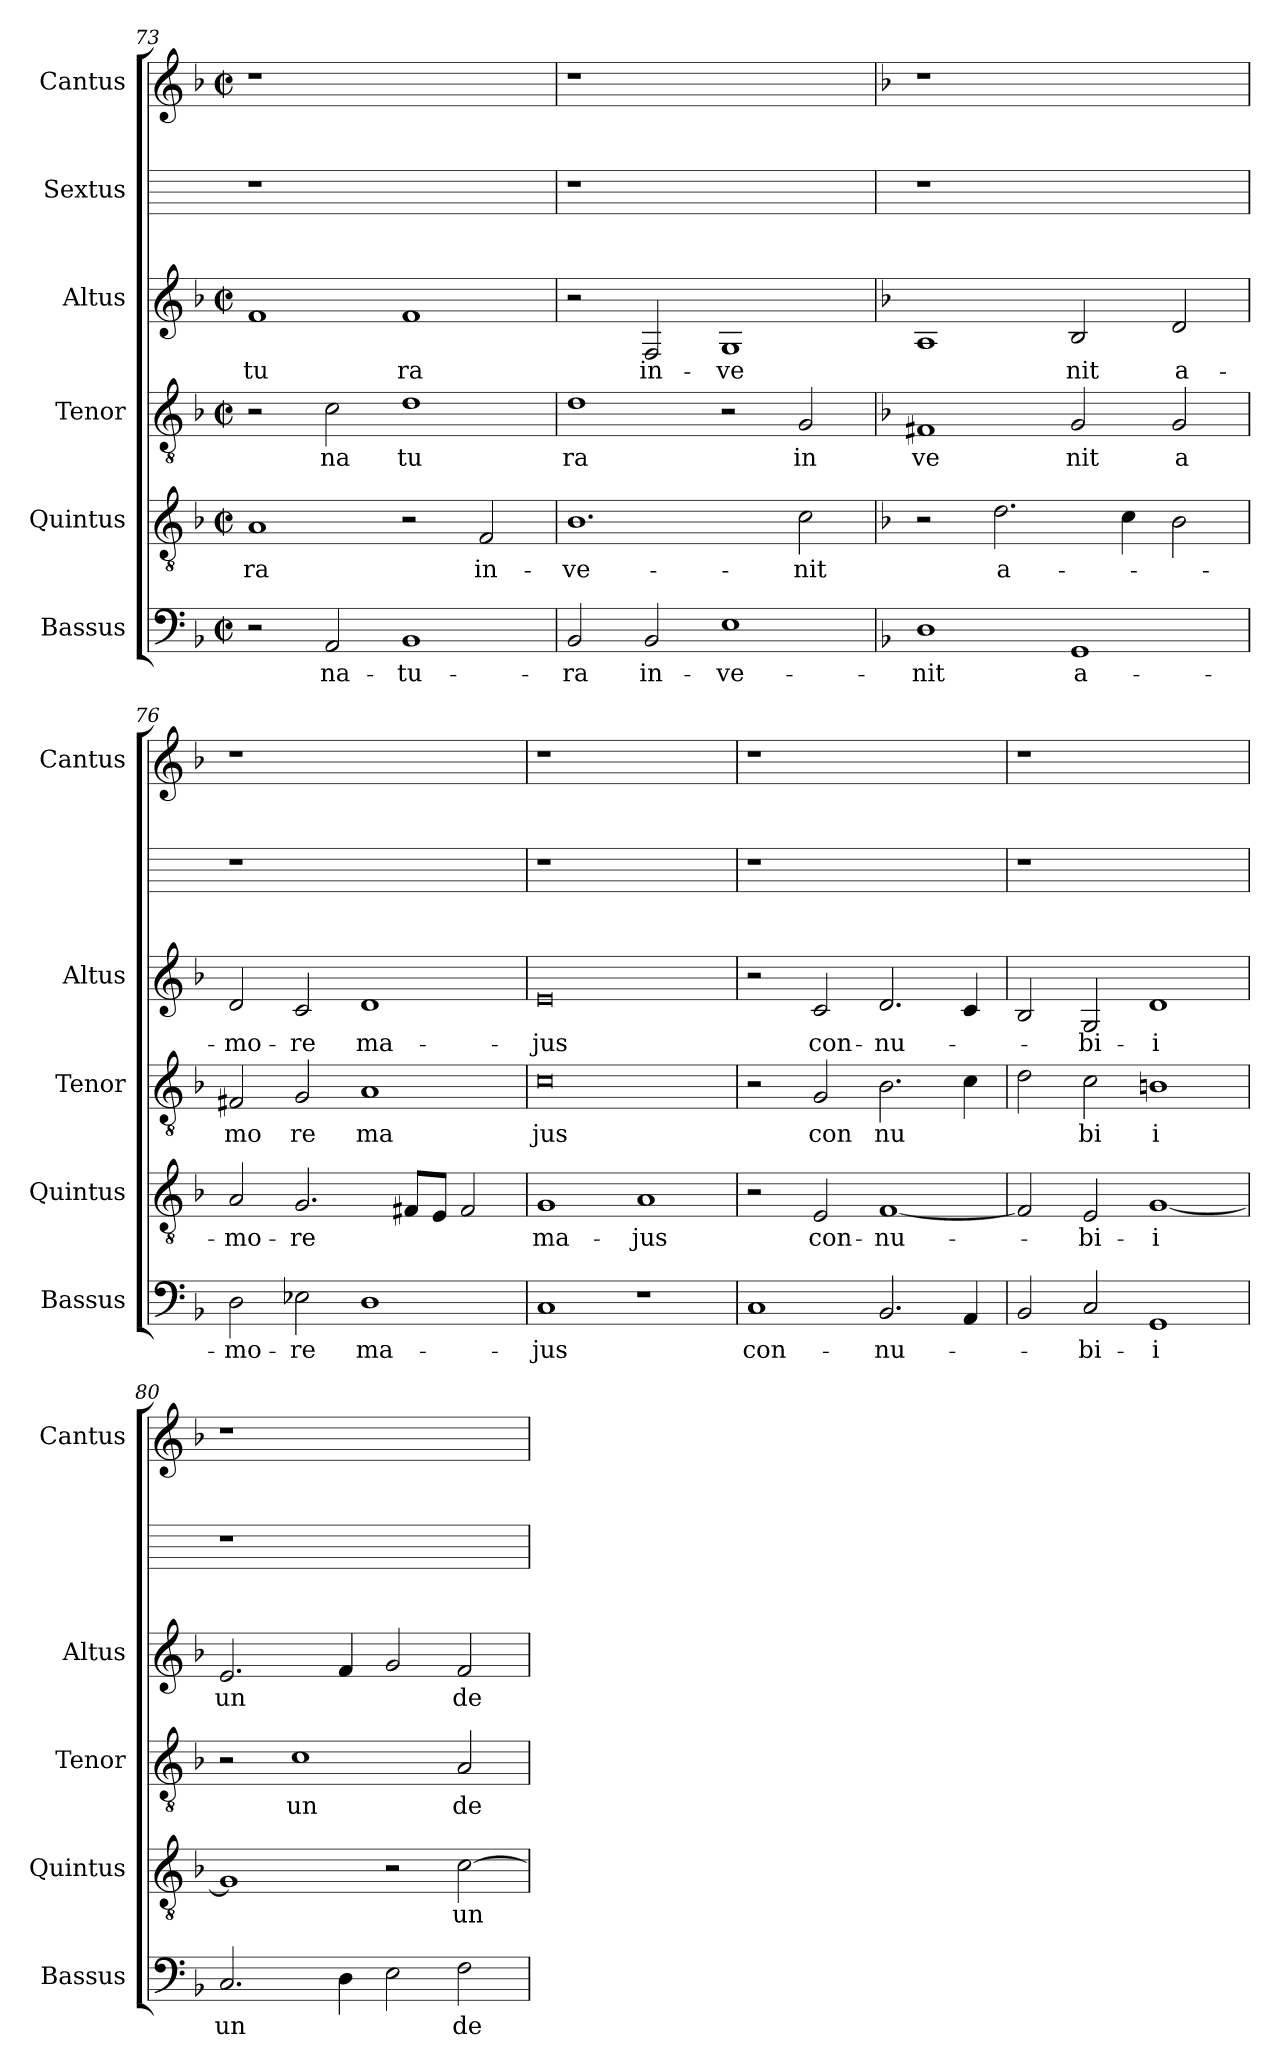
**kern	**text	**kern	**text	**kern	**text	**kern	**text	**kern	**kern
*part6	*part6	*part5	*part5	*part4	*part4	*part3	*part3	*part2	*part1
*staff6	*staff6	*staff5	*staff5	*staff4	*staff4	*staff3	*staff3	*staff2	*staff1
*I"Bassus	*	*I"Quintus	*	*I"Tenor	*	*I"Altus	*	*I"Sextus	*I"Cantus
*I'Bassus	*	*I'Quintus	*	*I'Tenor	*	*I'Altus	*	*	*I'Cantus
*clefF4	*	*clefGv2	*	*clefGv2	*	*clefG2	*	*	*clefG2
*k[b-]	*	*k[b-]	*	*k[b-]	*	*k[b-]	*	*	*k[b-]
*F:	*	*F:	*	*F:	*	*F:	*	*	*F:
*M2/2	*	*M2/2	*	*M2/2	*	*M2/2	*	*	*M2/2
*met(c|)	*	*met(c|)	*	*met(c|)	*	*met(c|)	*	*	*met(c|)
=73	=73	=73	=73	=73	=73	=73	=73	=73	=73
!	!	!	!LO:LY:b:cj	!	!	!	!LO:LY:b:cj	!	!
2r	.	1A	-ra	2r	.	1f	tu	1r	1r
!	!LO:LY:b:cj	!	!	!	!LO:LY:b:cj	!	!	!	!
2AA/	na-	.	.	2c\	na	.	.	.	.
!	!LO:LY:b:cj	!	!	!	!LO:LY:b:cj	!	!LO:LY:b:cj	!	!
1BB-	-tu-	2r	.	1d	tu	1f	ra	1ryy	1ryy
!	!	!	!LO:LY:b:cj	!	!	!	!	!	!
.	.	2F/	in-	.	.	.	.	.	.
!!LO:PB:g=z
=74	=74	=74	=74	=74	=74	=74	=74	=74	=74
!	!LO:LY:b:cj	!	!LO:LY:b:cj	!	!LO:LY:b:cj	!	!	!	!
2BB-/	-ra	1.B-	-ve-	1d	ra	2r	.	1r	1r
!	!LO:LY:b:cj	!	!	!	!	!	!LO:LY:b:cj	!	!
2BB-/	in-	.	.	.	.	2F/	in-	.	.
!	!LO:LY:b:cj	!	!	!	!	!	!LO:LY:b:cj	!	!
1E	-ve-	.	.	2r	.	1G	-ve	1ryy	1ryy
!	!	!	!LO:LY:b:cj	!	!LO:LY:b:cj	!	!	!	!
.	.	2c\	-nit	2G/	in	.	.	.	.
=75	=75	=75	=75	=75	=75	=75	=75	=75	=75
*k[b-]	*	*	*	*	*	*	*	*	*
*F:	*	*	*	*	*	*	*	*	*
!	!LO:LY:b:cj	!	!	!	!LO:LY:b:cj	!	!	!	!
1D	-nit	2r	.	1F#X	ve	1A	.	1r	1r
!	!	!	!LO:LY:b:cj	!	!	!	!	!	!
.	.	2.d\	a-	.	.	.	.	.	.
!	!LO:LY:b:cj	!	!	!	!LO:LY:b:cj	!	!LO:LY:b:cj	!	!
1GG	a-	.	.	2G/	nit	2B-/	nit	1ryy	1ryy
.	.	4c\	.	.	.	.	.	.	.
!	!	!	!	!	!LO:LY:b:cj	!	!LO:LY:b:cj	!	!
.	.	2B-\	.	2G/	a	2d/	a-	.	.
=76	=76	=76	=76	=76	=76	=76	=76	=76	=76
!	!LO:LY:b:cj	!	!LO:LY:b:cj	!	!LO:LY:b:cj	!	!LO:LY:b:cj	!	!
2D\	-mo-	2A/	-mo-	2F#X/	mo	2d/	-mo-	1r	1r
!	!LO:LY:b:cj	!	!LO:LY:b:cj	!	!LO:LY:b:cj	!	!LO:LY:b:cj	!	!
2E-X\	-re	2.G/	-re	2G/	re	2c/	-re	.	.
!	!LO:LY:b:cj	!	!	!	!LO:LY:b:cj	!	!LO:LY:b:cj	!	!
1D	ma-	.	.	1A	ma	1d	ma-	1ryy	1ryy
.	.	8F#X/L	.	.	.	.	.	.	.
.	.	8E/J	.	.	.	.	.	.	.
.	.	2F#/	.	.	.	.	.	.	.
=77	=77	=77	=77	=77	=77	=77	=77	=77	=77
!	!LO:LY:b:cj	!	!LO:LY:b:cj	!	!LO:LY:b:cj	!	!LO:LY:b:cj	!	!
1C	-jus	1G	ma-	0c	jus	0e	-jus	1r	1r
!	!	!	!LO:LY:b:cj	!	!	!	!	!	!
1r	.	1A	-jus	.	.	.	.	1ryy	1ryy
=78	=78	=78	=78	=78	=78	=78	=78	=78	=78
!	!LO:LY:b:cj	!	!	!	!	!	!	!	!
1C	con-	2r	.	2r	.	2r	.	1r	1r
!	!	!	!LO:LY:b:cj	!	!LO:LY:b:cj	!	!LO:LY:b:cj	!	!
.	.	2E/	con-	2G/	con	2c/	con-	.	.
!	!LO:LY:b	!	!LO:LY:b:cj	!	!LO:LY:b	!	!LO:LY:b	!	!
2.BB-/	-nu-	[<1F	-nu-	2.B-\	nu	2.d/	-nu-	1ryy	1ryy
4AA/	.	.	.	4c\	.	4c/	.	.	.
=79	=79	=79	=79	=79	=79	=79	=79	=79	=79
2BB-/	.	2F/]	.	2d\	.	2B-/	.	1r	1r
!	!LO:LY:b:cj	!	!LO:LY:b:cj	!	!LO:LY:b:cj	!	!LO:LY:b:cj	!	!
2C/	-bi-	2E/	-bi-	2c\	bi	2G/	-bi-	.	.
!	!LO:LY:b:cj	!	!LO:LY:b:rj	!	!LO:LY:b:cj	!	!LO:LY:b:cj	!	!
1GG	-i	[>1G	-i	1Bn	i	1d	-i	1ryy	1ryy
!!LO:LB:g=z
=80	=80	=80	=80	=80	=80	=80	=80	=80	=80
!	!LO:LY:b	!	!	!	!	!	!LO:LY:b	!	!
2.C/	un	1G]	.	2r	.	2.e/	un	1r	1r
!	!	!	!	!	!LO:LY:b:cj	!	!	!	!
.	.	.	.	1c	un	.	.	.	.
4D\	.	.	.	.	.	4f/	.	.	.
2E\	.	2r	.	.	.	2g/	.	1ryy	1ryy
!	!LO:LY:b:cj	!	!LO:LY:b	!	!LO:LY:b:cj	!	!LO:LY:b:cj	!	!
2F\	de	[>2c\	un	2A/	de	2f/	de	.	.
=	=	=	=	=	=	=	=	=	=
*-	*-	*-	*-	*-	*-	*-	*-	*-	*-
